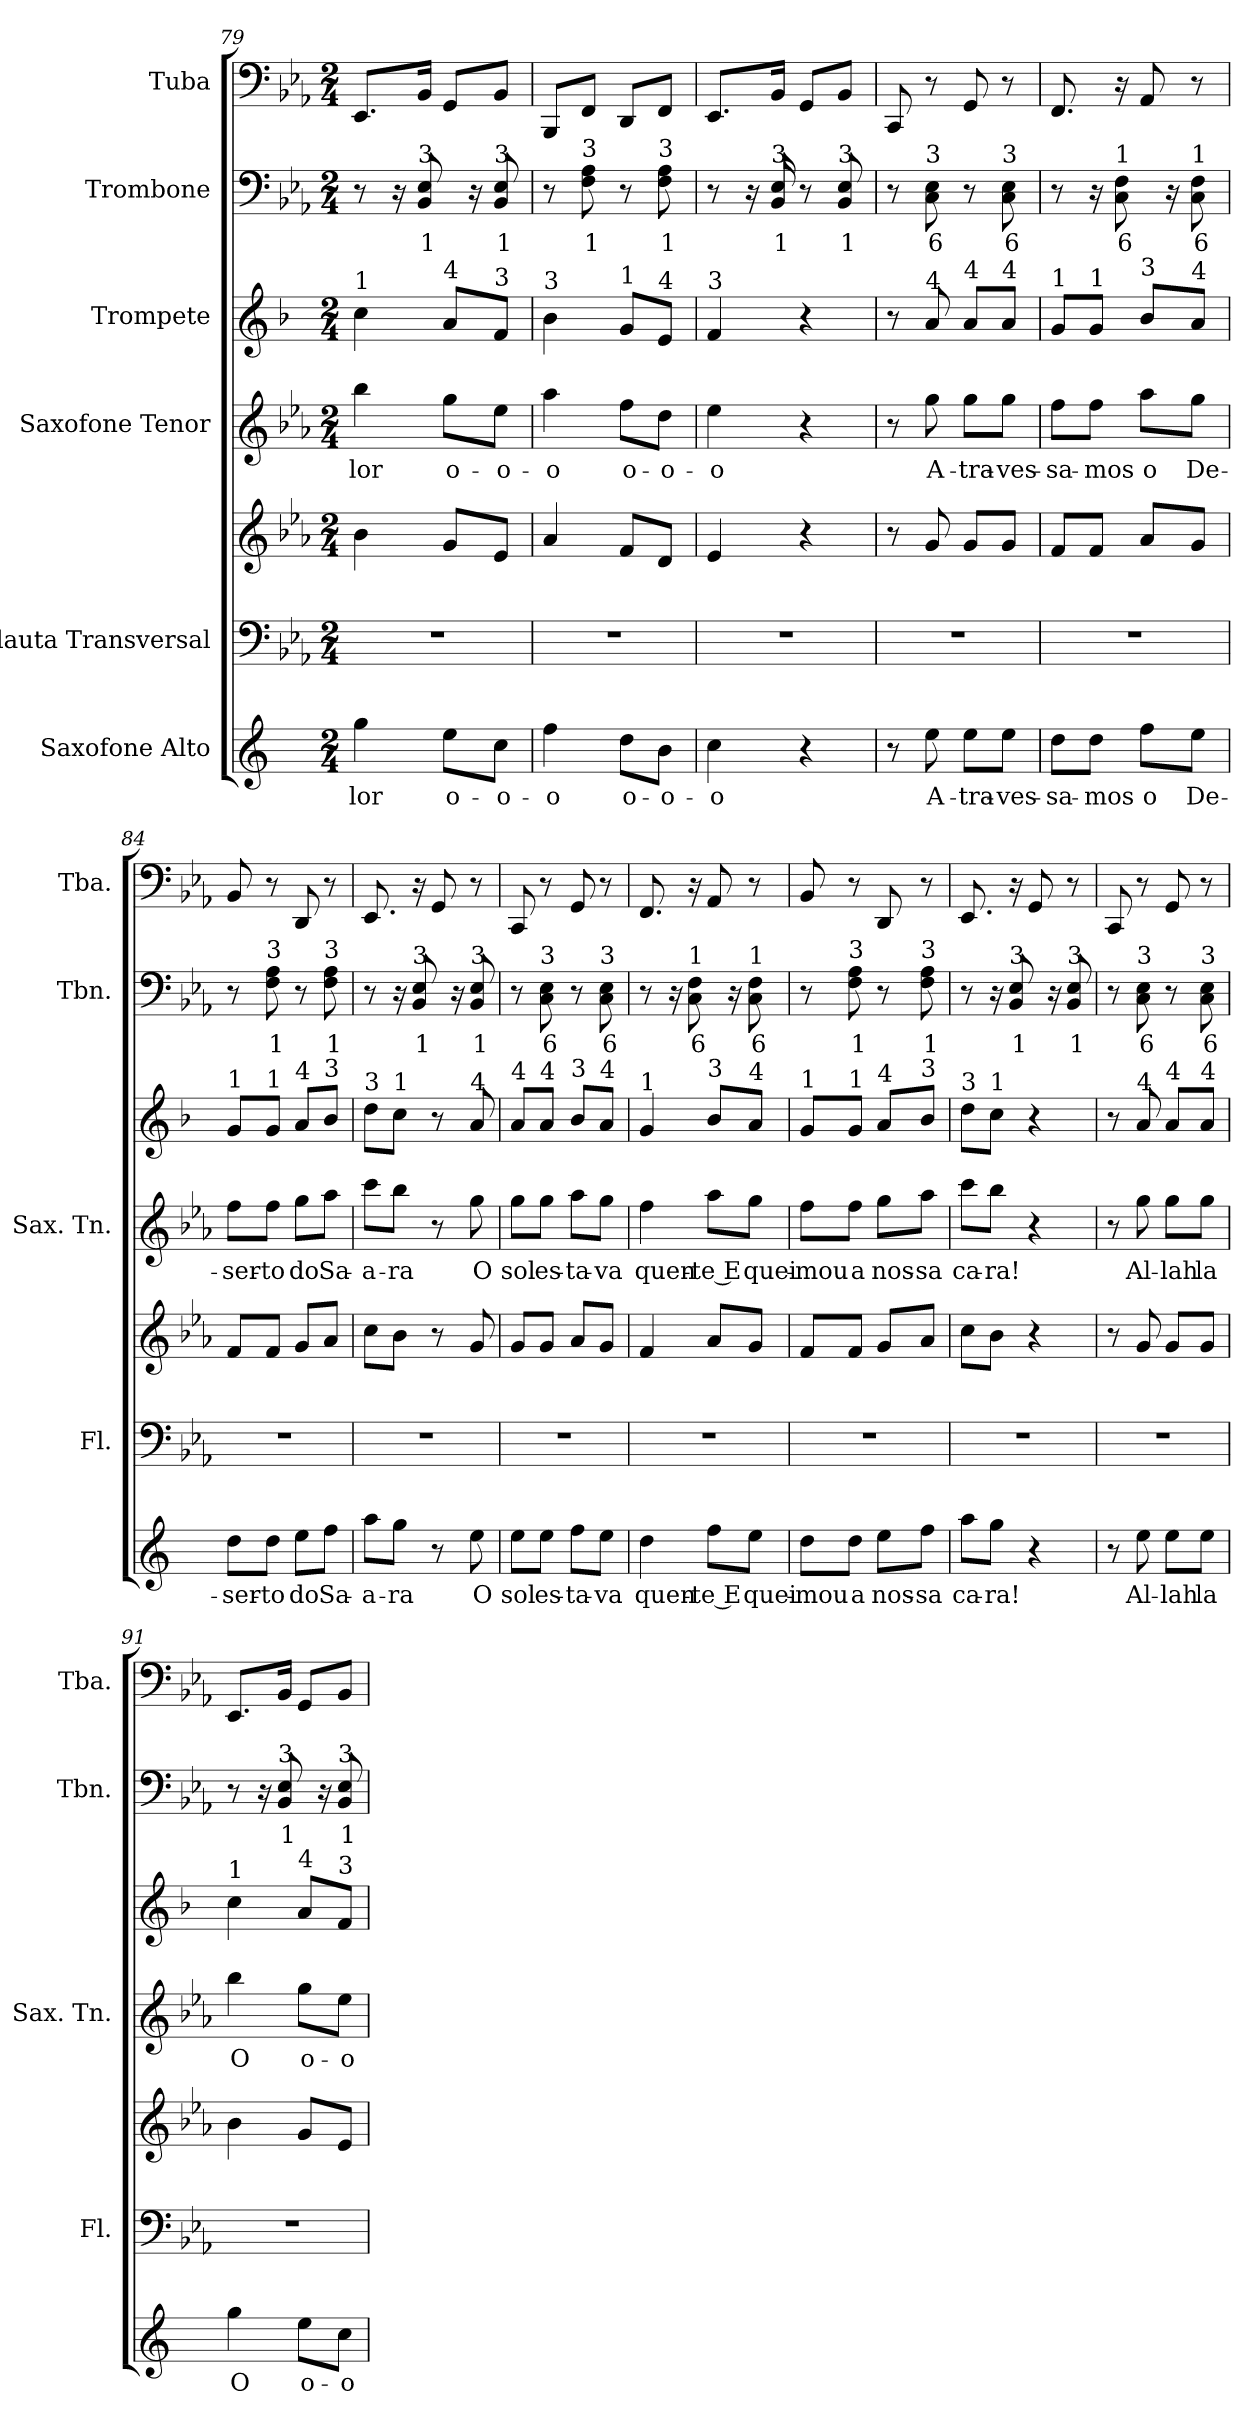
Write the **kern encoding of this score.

**kern	**text	**kern	**kern	**kern	**text	**kern	**kern	**text	**kern
*part6	*part6	*part5	*part5	*part4	*part4	*part3	*part2	*part2	*part1
*staff7	*staff7	*staff6	*staff5	*staff4	*staff4	*staff3	*staff2	*staff2	*staff1
*I"Saxofone Alto	*	*I"Flauta Transversal	*	*I"Saxofone Tenor	*	*I"Trompete	*I"Trombone	*	*I"Tuba
*	*	*I'Fl.	*	*I'Sax. Tn.	*	*	*I'Tbn.	*	*I'Tba.
!!LO:PB:g=z
*clefG2	*	*clefF4	*clefG2	*clefG2	*	*clefG2	*clefF4	*	*clefF4
*ITrd5c9	*	*	*	*ITrd8c14	*	*ITrd1c2	*	*	*
*k[b-e-a-]	*	*k[b-e-a-]	*k[b-e-a-]	*k[b-e-a-]	*	*k[b-e-a-]	*k[b-e-a-]	*	*k[b-e-a-]
*M2/4	*	*M2/4	*M2/4	*M2/4	*	*M2/4	*M2/4	*	*M2/4
=79	=79	=79	=79	=79	=79	=79	=79	=79	=79
!	!	!	!	!	!	!LO:TX:a:t=1	!	!	!
!	!LO:LY:b	!	!	!	!LO:LY:b	!	!	!	!
4b-\	-lor	2r	4b-\	4b-\	-lor	4b-\	8r	.	8.EE-/L
.	.	.	.	.	.	.	16r	.	.
!	!	!	!	!	!	!	!LO:TX:a:t=3	!	!
!	!	!	!	!	!	!	!	!LO:LY:b	!
.	.	.	.	.	.	.	8BB-/ 8E-/	1	16BB-/Jk
!	!	!	!	!	!	!LO:TX:a:t=4	!	!	!
!	!LO:LY:b	!	!	!	!LO:LY:b	!	!	!	!
8g\L	o-	.	8g/L	8g\L	o-	8g/L	.	.	8GG/L
.	.	.	.	.	.	.	16r	.	.
!	!	!	!	!	!	!	!LO:TX:a:t=3	!	!
!	!	!	!	!	!	!LO:TX:a:t=3	!	!	!
!	!LO:LY:b	!	!	!	!LO:LY:b	!	!	!LO:LY:b	!
8e-\J	-o-	.	8e-/J	8e-\J	-o-	8e-/J	8BB-/ 8E-/	1	8BB-/J
=80	=80	=80	=80	=80	=80	=80	=80	=80	=80
!	!	!	!	!	!	!LO:TX:a:t=3	!	!	!
!	!LO:LY:b	!	!	!	!LO:LY:b	!	!	!	!
4a-\	-o	2r	4a-/	4a-\	-o	4a-\	8r	.	8BBB-/L
!	!	!	!	!	!	!	!LO:TX:a:t=3	!	!
!	!	!	!	!	!	!	!	!LO:LY:b	!
.	.	.	.	.	.	.	8F\ 8A-\	1	8FF/J
!	!	!	!	!	!	!LO:TX:a:t=1	!	!	!
!	!LO:LY:b	!	!	!	!LO:LY:b	!	!	!	!
8f\L	o-	.	8f/L	8f\L	o-	8f/L	8r	.	8DD/L
!	!	!	!	!	!	!	!LO:TX:a:t=3	!	!
!	!	!	!	!	!	!LO:TX:a:t=4	!	!	!
!	!LO:LY:b	!	!	!	!LO:LY:b	!	!	!LO:LY:b	!
8d\J	-o-	.	8d/J	8d\J	-o-	8d/J	8F\ 8A-\	1	8FF/J
=81	=81	=81	=81	=81	=81	=81	=81	=81	=81
!	!	!	!	!	!	!LO:TX:a:t=3	!	!	!
!	!LO:LY:b	!	!	!	!LO:LY:b	!	!	!	!
4e-\	-o	2r	4e-/	4e-\	-o	4e-/	8r	.	8.EE-/L
.	.	.	.	.	.	.	16r	.	.
!	!	!	!	!	!	!	!LO:TX:a:t=3	!	!
!	!	!	!	!	!	!	!	!LO:LY:b	!
.	.	.	.	.	.	.	16BB-/ 16E-/	1	16BB-/Jk
4r	.	.	4r	4r	.	4r	8r	.	8GG/L
!	!	!	!	!	!	!	!LO:TX:a:t=3	!	!
!	!	!	!	!	!	!	!	!LO:LY:b	!
.	.	.	.	.	.	.	8BB-/ 8E-/	1	8BB-/J
=82	=82	=82	=82	=82	=82	=82	=82	=82	=82
8r	.	2r	8r	8r	.	8r	8r	.	8CC/
!	!	!	!	!	!	!	!LO:TX:a:t=3	!	!
!	!	!	!	!	!	!LO:TX:a:t=4	!	!	!
!	!LO:LY:b	!	!	!	!LO:LY:b	!	!	!LO:LY:b	!
8g\	A-	.	8g/	8g\	A-	8g/	8C\ 8E-\	6	8r
!	!	!	!	!	!	!LO:TX:a:t=4	!	!	!
!	!LO:LY:b	!	!	!	!LO:LY:b	!	!	!	!
8g\L	-tra-	.	8g/L	8g\L	-tra-	8g/L	8r	.	8GG/
!	!	!	!	!	!	!	!LO:TX:a:t=3	!	!
!	!	!	!	!	!	!LO:TX:a:t=4	!	!	!
!	!LO:LY:b	!	!	!	!LO:LY:b	!	!	!LO:LY:b	!
8g\J	-ves-	.	8g/J	8g\J	-ves-	8g/J	8C\ 8E-\	6	8r
=83	=83	=83	=83	=83	=83	=83	=83	=83	=83
!	!	!	!	!	!	!LO:TX:a:t=1	!	!	!
!	!LO:LY:b	!	!	!	!LO:LY:b	!	!	!	!
8f\L	-sa-	2r	8f/L	8f\L	-sa-	8f/L	8r	.	8.FF/
!	!	!	!	!	!	!LO:TX:a:t=1	!	!	!
!	!LO:LY:b	!	!	!	!LO:LY:b	!	!	!	!
8f\J	-mos	.	8f/J	8f\J	-mos	8f/J	16r	.	.
!	!	!	!	!	!	!	!LO:TX:a:t=1	!	!
!	!	!	!	!	!	!	!	!LO:LY:b	!
.	.	.	.	.	.	.	8C\ 8F\	6	16r
!	!	!	!	!	!	!LO:TX:a:t=3	!	!	!
!	!LO:LY:b	!	!	!	!LO:LY:b	!	!	!	!
8a-\L	o	.	8a-/L	8a-\L	o	8a-/L	.	.	8AA-/
.	.	.	.	.	.	.	16r	.	.
!	!	!	!	!	!	!	!LO:TX:a:t=1	!	!
!	!	!	!	!	!	!LO:TX:a:t=4	!	!	!
!	!LO:LY:b	!	!	!	!LO:LY:b	!	!	!LO:LY:b	!
8g\J	De-	.	8g/J	8g\J	De-	8g/J	8C\ 8F\	6	8r
=84	=84	=84	=84	=84	=84	=84	=84	=84	=84
!	!	!	!	!	!	!LO:TX:a:t=1	!	!	!
!	!LO:LY:b	!	!	!	!LO:LY:b	!	!	!	!
8f\L	-ser-	2r	8f/L	8f\L	-ser-	8f/L	8r	.	8BB-/
!	!	!	!	!	!	!	!LO:TX:a:t=3	!	!
!	!	!	!	!	!	!LO:TX:a:t=1	!	!	!
!	!LO:LY:b	!	!	!	!LO:LY:b	!	!	!LO:LY:b	!
8f\J	-to	.	8f/J	8f\J	-to	8f/J	8F\ 8A-\	1	8r
!	!	!	!	!	!	!LO:TX:a:t=4	!	!	!
!	!LO:LY:b	!	!	!	!LO:LY:b	!	!	!	!
8g\L	do	.	8g/L	8g\L	do	8g/L	8r	.	8DD/
!	!	!	!	!	!	!	!LO:TX:a:t=3	!	!
!	!	!	!	!	!	!LO:TX:a:t=3	!	!	!
!	!LO:LY:b	!	!	!	!LO:LY:b	!	!	!LO:LY:b	!
8a-\J	Sa-	.	8a-/J	8a-\J	Sa-	8a-/J	8F\ 8A-\	1	8r
!!LO:PB:g=z
=85	=85	=85	=85	=85	=85	=85	=85	=85	=85
!	!	!	!	!	!	!LO:TX:a:t=3	!	!	!
!	!LO:LY:b	!	!	!	!LO:LY:b	!	!	!	!
8cc\L	-a-	2r	8cc\L	8cc\L	-a-	8cc\L	8r	.	8.EE-/
!	!	!	!	!	!	!LO:TX:a:t=1	!	!	!
!	!LO:LY:b	!	!	!	!LO:LY:b	!	!	!	!
8b-\J	-ra	.	8b-\J	8b-\J	-ra	8b-\J	16r	.	.
!	!	!	!	!	!	!	!LO:TX:a:t=3	!	!
!	!	!	!	!	!	!	!	!LO:LY:b	!
.	.	.	.	.	.	.	8BB-/ 8E-/	1	16r
8r	.	.	8r	8r	.	8r	.	.	8GG/
.	.	.	.	.	.	.	16r	.	.
!	!	!	!	!	!	!	!LO:TX:a:t=3	!	!
!	!	!	!	!	!	!LO:TX:a:t=4	!	!	!
!	!LO:LY:b	!	!	!	!LO:LY:b	!	!	!LO:LY:b	!
8g\	O	.	8g/	8g\	O	8g/	8BB-/ 8E-/	1	8r
=86	=86	=86	=86	=86	=86	=86	=86	=86	=86
!	!	!	!	!	!	!LO:TX:a:t=4	!	!	!
!	!LO:LY:b	!	!	!	!LO:LY:b	!	!	!	!
8g\L	sol	2r	8g/L	8g\L	sol	8g/L	8r	.	8CC/
!	!	!	!	!	!	!	!LO:TX:a:t=3	!	!
!	!	!	!	!	!	!LO:TX:a:t=4	!	!	!
!	!LO:LY:b	!	!	!	!LO:LY:b	!	!	!LO:LY:b	!
8g\J	es-	.	8g/J	8g\J	es-	8g/J	8C\ 8E-\	6	8r
!	!	!	!	!	!	!LO:TX:a:t=3	!	!	!
!	!LO:LY:b	!	!	!	!LO:LY:b	!	!	!	!
8a-\L	-ta-	.	8a-/L	8a-\L	-ta-	8a-/L	8r	.	8GG/
!	!	!	!	!	!	!	!LO:TX:a:t=3	!	!
!	!	!	!	!	!	!LO:TX:a:t=4	!	!	!
!	!LO:LY:b	!	!	!	!LO:LY:b	!	!	!LO:LY:b	!
8g\J	-va	.	8g/J	8g\J	-va	8g/J	8C\ 8E-\	6	8r
=87	=87	=87	=87	=87	=87	=87	=87	=87	=87
!	!	!	!	!	!	!LO:TX:a:t=1	!	!	!
!	!LO:LY:b	!	!	!	!LO:LY:b	!	!	!	!
4f\	quen-	2r	4f/	4f\	quen-	4f/	8r	.	8.FF/
.	.	.	.	.	.	.	16r	.	.
!	!	!	!	!	!	!	!LO:TX:a:t=1	!	!
!	!	!	!	!	!	!	!	!LO:LY:b	!
.	.	.	.	.	.	.	8C\ 8F\	6	16r
!	!	!	!	!	!	!LO:TX:a:t=3	!	!	!
!	!LO:LY:b	!	!	!	!LO:LY:b	!	!	!	!
8a-\L	-te E	.	8a-/L	8a-\L	-te E	8a-/L	.	.	8AA-/
.	.	.	.	.	.	.	16r	.	.
!	!	!	!	!	!	!	!LO:TX:a:t=1	!	!
!	!	!	!	!	!	!LO:TX:a:t=4	!	!	!
!	!LO:LY:b	!	!	!	!LO:LY:b	!	!	!LO:LY:b	!
8g\J	quei-	.	8g/J	8g\J	quei-	8g/J	8C\ 8F\	6	8r
=88	=88	=88	=88	=88	=88	=88	=88	=88	=88
!	!	!	!	!	!	!LO:TX:a:t=1	!	!	!
!	!LO:LY:b	!	!	!	!LO:LY:b	!	!	!	!
8f\L	-mou	2r	8f/L	8f\L	-mou	8f/L	8r	.	8BB-/
!	!	!	!	!	!	!	!LO:TX:a:t=3	!	!
!	!	!	!	!	!	!LO:TX:a:t=1	!	!	!
!	!LO:LY:b	!	!	!	!LO:LY:b	!	!	!LO:LY:b	!
8f\J	a	.	8f/J	8f\J	a	8f/J	8F\ 8A-\	1	8r
!	!	!	!	!	!	!LO:TX:a:t=4	!	!	!
!	!LO:LY:b	!	!	!	!LO:LY:b	!	!	!	!
8g\L	nos-	.	8g/L	8g\L	nos-	8g/L	8r	.	8DD/
!	!	!	!	!	!	!	!LO:TX:a:t=3	!	!
!	!	!	!	!	!	!LO:TX:a:t=3	!	!	!
!	!LO:LY:b	!	!	!	!LO:LY:b	!	!	!LO:LY:b	!
8a-\J	-sa	.	8a-/J	8a-\J	-sa	8a-/J	8F\ 8A-\	1	8r
=89	=89	=89	=89	=89	=89	=89	=89	=89	=89
!	!	!	!	!	!	!LO:TX:a:t=3	!	!	!
!	!LO:LY:b	!	!	!	!LO:LY:b	!	!	!	!
8cc\L	ca-	2r	8cc\L	8cc\L	ca-	8cc\L	8r	.	8.EE-/
!	!	!	!	!	!	!LO:TX:a:t=1	!	!	!
!	!LO:LY:b	!	!	!	!LO:LY:b	!	!	!	!
8b-\J	-ra!	.	8b-\J	8b-\J	-ra!	8b-\J	16r	.	.
!	!	!	!	!	!	!	!LO:TX:a:t=3	!	!
!	!	!	!	!	!	!	!	!LO:LY:b	!
.	.	.	.	.	.	.	8BB-/ 8E-/	1	16r
4r	.	.	4r	4r	.	4r	.	.	8GG/
.	.	.	.	.	.	.	16r	.	.
!	!	!	!	!	!	!	!LO:TX:a:t=3	!	!
!	!	!	!	!	!	!	!	!LO:LY:b	!
.	.	.	.	.	.	.	8BB-/ 8E-/	1	8r
!!LO:PB:g=z
=90	=90	=90	=90	=90	=90	=90	=90	=90	=90
8r	.	2r	8r	8r	.	8r	8r	.	8CC/
!	!	!	!	!	!	!	!LO:TX:a:t=3	!	!
!	!	!	!	!	!	!LO:TX:a:t=4	!	!	!
!	!LO:LY:b	!	!	!	!LO:LY:b	!	!	!LO:LY:b	!
8g\	Al-	.	8g/	8g\	Al-	8g/	8C\ 8E-\	6	8r
!	!	!	!	!	!	!LO:TX:a:t=4	!	!	!
!	!LO:LY:b	!	!	!	!LO:LY:b	!	!	!	!
8g\L	-lah	.	8g/L	8g\L	-lah	8g/L	8r	.	8GG/
!	!	!	!	!	!	!	!LO:TX:a:t=3	!	!
!	!	!	!	!	!	!LO:TX:a:t=4	!	!	!
!	!LO:LY:b	!	!	!	!LO:LY:b	!	!	!LO:LY:b	!
8g\J	la	.	8g/J	8g\J	la	8g/J	8C\ 8E-\	6	8r
=91	=91	=91	=91	=91	=91	=91	=91	=91	=91
!	!	!	!	!	!	!LO:TX:a:t=1	!	!	!
!	!LO:LY:b	!	!	!	!LO:LY:b	!	!	!	!
4b-\	O	2r	4b-\	4b-\	O	4b-\	8r	.	8.EE-/L
.	.	.	.	.	.	.	16r	.	.
!	!	!	!	!	!	!	!LO:TX:a:t=3	!	!
!	!	!	!	!	!	!	!	!LO:LY:b	!
.	.	.	.	.	.	.	8BB-/ 8E-/	1	16BB-/Jk
!	!	!	!	!	!	!LO:TX:a:t=4	!	!	!
!	!LO:LY:b	!	!	!	!LO:LY:b	!	!	!	!
8g\L	o-	.	8g/L	8g\L	o-	8g/L	.	.	8GG/L
.	.	.	.	.	.	.	16r	.	.
!	!	!	!	!	!	!	!LO:TX:a:t=3	!	!
!	!	!	!	!	!	!LO:TX:a:t=3	!	!	!
!	!LO:LY:b	!	!	!	!LO:LY:b	!	!	!LO:LY:b	!
8e-\J	-o-	.	8e-/J	8e-\J	-o-	8e-/J	8BB-/ 8E-/	1	8BB-/J
=	=	=	=	=	=	=	=	=	=
*-	*-	*-	*-	*-	*-	*-	*-	*-	*-
